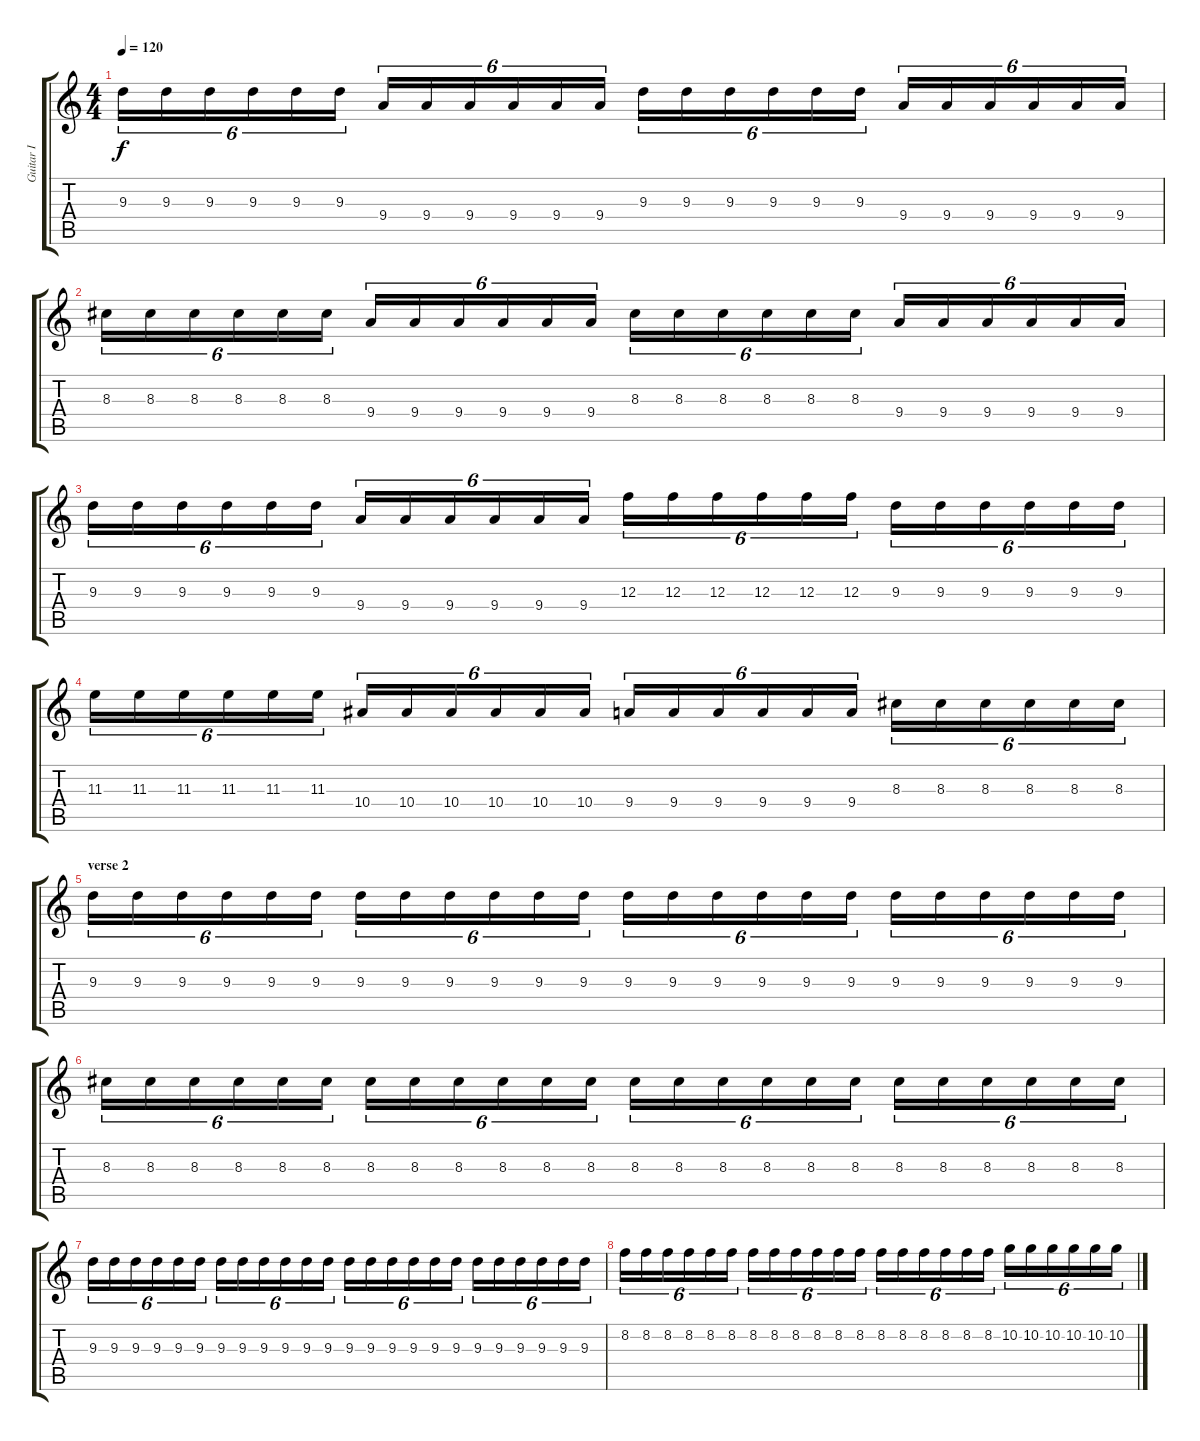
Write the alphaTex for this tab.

\track ("Guitar I" "Guitar I") {instrument overdrivenguitar}
\staff {score tabs}
\tuning (D4 A3 F3 C3 G2 D2) {hide}
\ts (4 4)
\tempo 120
\clef g2
\ks c
9.3.16{tu (6 4) dy f} 9.3.16{tu (6 4)} 9.3.16{tu (6 4)} 9.3.16{tu (6 4)} 9.3.16{tu (6 4)} 9.3.16{tu (6 4)} 9.4.16{tu (6 4)} 9.4.16{tu (6 4)} 9.4.16{tu (6 4)} 9.4.16{tu (6 4)} 9.4.16{tu (6 4)} 9.4.16{tu (6 4)} 9.3.16{tu (6 4)} 9.3.16{tu (6 4)} 9.3.16{tu (6 4)} 9.3.16{tu (6 4)} 9.3.16{tu (6 4)} 9.3.16{tu (6 4)} 9.4.16{tu (6 4)} 9.4.16{tu (6 4)} 9.4.16{tu (6 4)} 9.4.16{tu (6 4)} 9.4.16{tu (6 4)} 9.4.16{tu (6 4)} |
8.3.16{tu (6 4)} 8.3.16{tu (6 4)} 8.3.16{tu (6 4)} 8.3.16{tu (6 4)} 8.3.16{tu (6 4)} 8.3.16{tu (6 4)} 9.4.16{tu (6 4)} 9.4.16{tu (6 4)} 9.4.16{tu (6 4)} 9.4.16{tu (6 4)} 9.4.16{tu (6 4)} 9.4.16{tu (6 4)} 8.3.16{tu (6 4)} 8.3.16{tu (6 4)} 8.3.16{tu (6 4)} 8.3.16{tu (6 4)} 8.3.16{tu (6 4)} 8.3.16{tu (6 4)} 9.4.16{tu (6 4)} 9.4.16{tu (6 4)} 9.4.16{tu (6 4)} 9.4.16{tu (6 4)} 9.4.16{tu (6 4)} 9.4.16{tu (6 4)} |
9.3.16{tu (6 4)} 9.3.16{tu (6 4)} 9.3.16{tu (6 4)} 9.3.16{tu (6 4)} 9.3.16{tu (6 4)} 9.3.16{tu (6 4)} 9.4.16{tu (6 4)} 9.4.16{tu (6 4)} 9.4.16{tu (6 4)} 9.4.16{tu (6 4)} 9.4.16{tu (6 4)} 9.4.16{tu (6 4)} 12.3.16{tu (6 4)} 12.3.16{tu (6 4)} 12.3.16{tu (6 4)} 12.3.16{tu (6 4)} 12.3.16{tu (6 4)} 12.3.16{tu (6 4)} 9.3.16{tu (6 4)} 9.3.16{tu (6 4)} 9.3.16{tu (6 4)} 9.3.16{tu (6 4)} 9.3.16{tu (6 4)} 9.3.16{tu (6 4)} |
11.3.16{tu (6 4)} 11.3.16{tu (6 4)} 11.3.16{tu (6 4)} 11.3.16{tu (6 4)} 11.3.16{tu (6 4)} 11.3.16{tu (6 4)} 10.4.16{tu (6 4)} 10.4.16{tu (6 4)} 10.4.16{tu (6 4)} 10.4.16{tu (6 4)} 10.4.16{tu (6 4)} 10.4.16{tu (6 4)} 9.4.16{tu (6 4)} 9.4.16{tu (6 4)} 9.4.16{tu (6 4)} 9.4.16{tu (6 4)} 9.4.16{tu (6 4)} 9.4.16{tu (6 4)} 8.3.16{tu (6 4)} 8.3.16{tu (6 4)} 8.3.16{tu (6 4)} 8.3.16{tu (6 4)} 8.3.16{tu (6 4)} 8.3.16{tu (6 4)} |
\section ("" "verse 2")
9.3.16{tu (6 4)} 9.3.16{tu (6 4)} 9.3.16{tu (6 4)} 9.3.16{tu (6 4)} 9.3.16{tu (6 4)} 9.3.16{tu (6 4)} 9.3.16{tu (6 4)} 9.3.16{tu (6 4)} 9.3.16{tu (6 4)} 9.3.16{tu (6 4)} 9.3.16{tu (6 4)} 9.3.16{tu (6 4)} 9.3.16{tu (6 4)} 9.3.16{tu (6 4)} 9.3.16{tu (6 4)} 9.3.16{tu (6 4)} 9.3.16{tu (6 4)} 9.3.16{tu (6 4)} 9.3.16{tu (6 4)} 9.3.16{tu (6 4)} 9.3.16{tu (6 4)} 9.3.16{tu (6 4)} 9.3.16{tu (6 4)} 9.3.16{tu (6 4)} |
8.3.16{tu (6 4)} 8.3.16{tu (6 4)} 8.3.16{tu (6 4)} 8.3.16{tu (6 4)} 8.3.16{tu (6 4)} 8.3.16{tu (6 4)} 8.3.16{tu (6 4)} 8.3.16{tu (6 4)} 8.3.16{tu (6 4)} 8.3.16{tu (6 4)} 8.3.16{tu (6 4)} 8.3.16{tu (6 4)} 8.3.16{tu (6 4)} 8.3.16{tu (6 4)} 8.3.16{tu (6 4)} 8.3.16{tu (6 4)} 8.3.16{tu (6 4)} 8.3.16{tu (6 4)} 8.3.16{tu (6 4)} 8.3.16{tu (6 4)} 8.3.16{tu (6 4)} 8.3.16{tu (6 4)} 8.3.16{tu (6 4)} 8.3.16{tu (6 4)} |
9.3.16{tu (6 4)} 9.3.16{tu (6 4)} 9.3.16{tu (6 4)} 9.3.16{tu (6 4)} 9.3.16{tu (6 4)} 9.3.16{tu (6 4)} 9.3.16{tu (6 4)} 9.3.16{tu (6 4)} 9.3.16{tu (6 4)} 9.3.16{tu (6 4)} 9.3.16{tu (6 4)} 9.3.16{tu (6 4)} 9.3.16{tu (6 4)} 9.3.16{tu (6 4)} 9.3.16{tu (6 4)} 9.3.16{tu (6 4)} 9.3.16{tu (6 4)} 9.3.16{tu (6 4)} 9.3.16{tu (6 4)} 9.3.16{tu (6 4)} 9.3.16{tu (6 4)} 9.3.16{tu (6 4)} 9.3.16{tu (6 4)} 9.3.16{tu (6 4)} |
8.2.16{tu (6 4)} 8.2.16{tu (6 4)} 8.2.16{tu (6 4)} 8.2.16{tu (6 4)} 8.2.16{tu (6 4)} 8.2.16{tu (6 4)} 8.2.16{tu (6 4)} 8.2.16{tu (6 4)} 8.2.16{tu (6 4)} 8.2.16{tu (6 4)} 8.2.16{tu (6 4)} 8.2.16{tu (6 4)} 8.2.16{tu (6 4)} 8.2.16{tu (6 4)} 8.2.16{tu (6 4)} 8.2.16{tu (6 4)} 8.2.16{tu (6 4)} 8.2.16{tu (6 4)} 10.2.16{tu (6 4)} 10.2.16{tu (6 4)} 10.2.16{tu (6 4)} 10.2.16{tu (6 4)} 10.2.16{tu (6 4)} 10.2.16{tu (6 4)}
